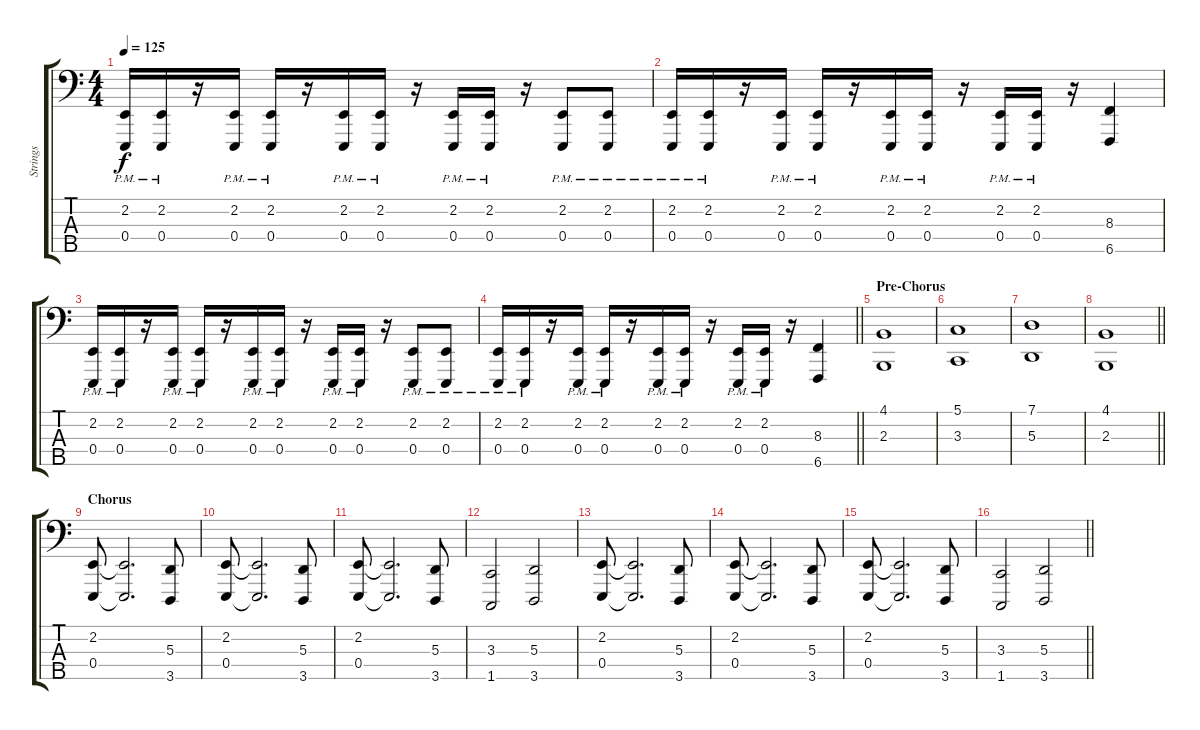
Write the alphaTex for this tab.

\track ("Strings" "Strings") {instrument stringensemble1}
\staff {score tabs}
\tuning (G2 D2 A1 E1 B0) {hide}
\ts (4 4)
\tempo 125
\clef f4
\ks c
(2.2{pm} 0.4{pm}).16{dy f} (2.2{pm} 0.4{pm}).16 r.16 (2.2{pm} 0.4{pm}).16 (2.2{pm} 0.4{pm}).16 r.16 (2.2{pm} 0.4{pm}).16 (2.2{pm} 0.4{pm}).16 r.16 (2.2{pm} 0.4{pm}).16 (2.2{pm} 0.4{pm}).16 r.16 (2.2{pm} 0.4{pm}).8 (2.2{pm} 0.4{pm}).8 |
(2.2{pm} 0.4{pm}).16 (2.2{pm} 0.4{pm}).16 r.16 (2.2{pm} 0.4{pm}).16 (2.2{pm} 0.4{pm}).16 r.16 (2.2{pm} 0.4{pm}).16 (2.2{pm} 0.4{pm}).16 r.16 (2.2{pm} 0.4{pm}).16 (2.2{pm} 0.4{pm}).16 r.16 (8.3 6.5).4 |
(2.2{pm} 0.4{pm}).16 (2.2{pm} 0.4{pm}).16 r.16 (2.2{pm} 0.4{pm}).16 (2.2{pm} 0.4{pm}).16 r.16 (2.2{pm} 0.4{pm}).16 (2.2{pm} 0.4{pm}).16 r.16 (2.2{pm} 0.4{pm}).16 (2.2{pm} 0.4{pm}).16 r.16 (2.2{pm} 0.4{pm}).8 (2.2{pm} 0.4{pm}).8 |
\barLineRight lightlight
(2.2{pm} 0.4{pm}).16 (2.2{pm} 0.4{pm}).16 r.16 (2.2{pm} 0.4{pm}).16 (2.2{pm} 0.4{pm}).16 r.16 (2.2{pm} 0.4{pm}).16 (2.2{pm} 0.4{pm}).16 r.16 (2.2{pm} 0.4{pm}).16 (2.2{pm} 0.4{pm}).16 r.16 (8.3 6.5).4 |
\section ("" "Pre-Chorus")
(4.1 2.3).1 |
(5.1 3.3).1 |
(7.1 5.3).1 |
\barLineRight lightlight
(4.1 2.3).1 |
\section ("" "Chorus ")
(2.2 0.4).8 (2.2{t} 0.4{t}).2{d} (5.3 3.5).8 |
(2.2 0.4).8 (2.2{t} 0.4{t}).2{d} (5.3 3.5).8 |
(2.2 0.4).8 (2.2{t} 0.4{t}).2{d} (5.3 3.5).8 |
(3.3 1.5).2 (5.3 3.5).2 |
(2.2 0.4).8 (2.2{t} 0.4{t}).2{d} (5.3 3.5).8 |
(2.2 0.4).8 (2.2{t} 0.4{t}).2{d} (5.3 3.5).8 |
(2.2 0.4).8 (2.2{t} 0.4{t}).2{d} (5.3 3.5).8 |
\barLineRight lightlight
(3.3 1.5).2 (5.3 3.5).2
